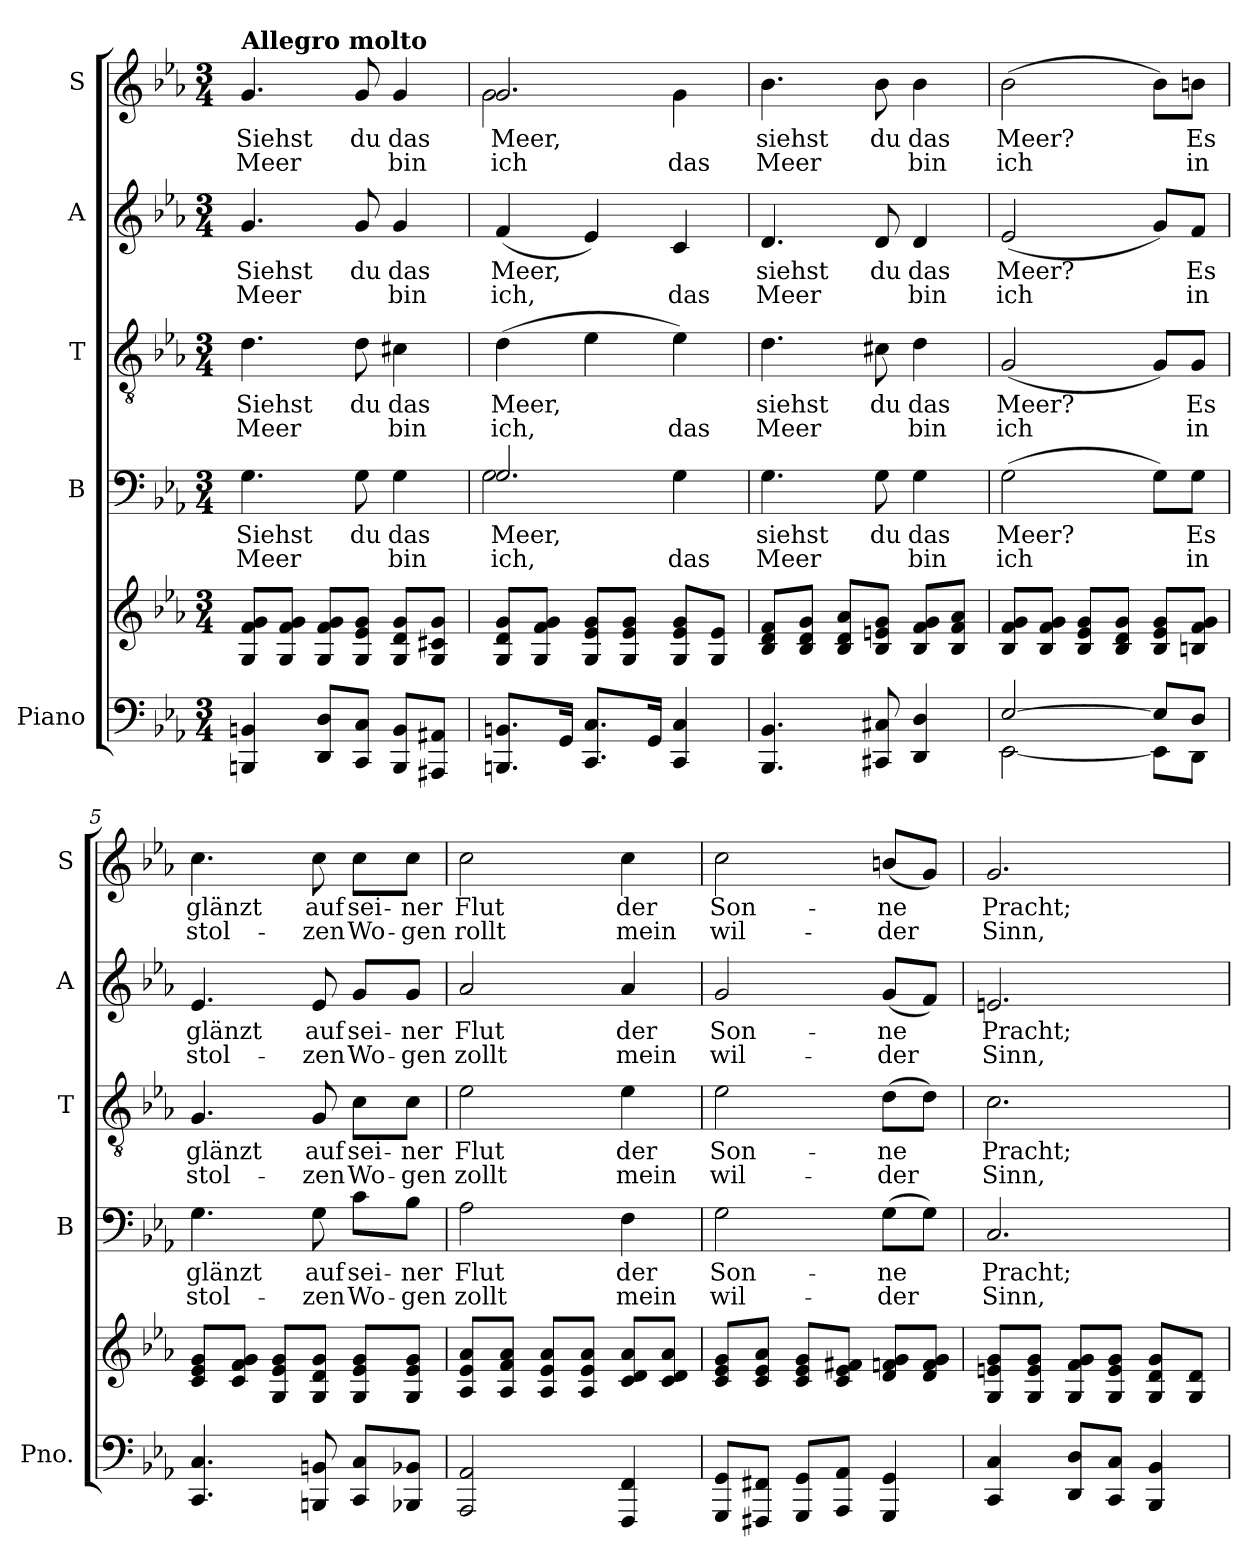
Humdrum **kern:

**kern	**kern	**kern	**text	**text	**kern	**text	**text	**kern	**text	**text	**kern	**text	**text
*part5	*part5	*part4	*part4	*part4	*part3	*part3	*part3	*part2	*part2	*part2	*part1	*part1	*part1
*staff6	*staff5	*staff4	*staff4	*staff4	*staff3	*staff3	*staff3	*staff2	*staff2	*staff2	*staff1	*staff1	*staff1
*I"Piano	*	*I"B	*	*	*I"T	*	*	*I"A	*	*	*I"S	*	*
*I'Pno.	*	*I'B	*	*	*I'T	*	*	*I'A	*	*	*I'S	*	*
*clefF4	*clefG2	*clefF4	*	*	*clefGv2	*	*	*clefG2	*	*	*clefG2	*	*
*k[b-e-a-]	*k[b-e-a-]	*k[b-e-a-]	*	*	*k[b-e-a-]	*	*	*k[b-e-a-]	*	*	*k[b-e-a-]	*	*
*c:	*c:	*c:	*	*	*c:	*	*	*c:	*	*	*c:	*	*
*M3/4	*M3/4	*M3/4	*	*	*M3/4	*	*	*M3/4	*	*	*M3/4	*	*
*MM120	*MM120	*MM120	*	*	*MM120	*	*	*MM120	*	*	*MM120	*	*
=1	=1	=1	=1	=1	=1	=1	=1	=1	=1	=1	=1	=1	=1
!	!	!	!	!	!	!	!	!	!	!	!LO:TX:a:B:t=Allegro molto	!	!
!	!	!	!LO:LY:b	!LO:LY:b	!	!LO:LY:b	!LO:LY:b	!	!LO:LY:b	!LO:LY:b	!	!LO:LY:b	!LO:LY:b
4BBBn/ 4BBn/	8G/ 8f/ 8g/L	4.G\	Siehst	Meer	4.d\	Siehst	Meer	4.g/	Siehst	Meer	4.g/	Siehst	Meer
.	8G/ 8f/ 8g/J	.	.	.	.	.	.	.	.	.	.	.	.
8DD/ 8D/L	8G/ 8f/ 8g/L	.	.	.	.	.	.	.	.	.	.	.	.
!	!	!	!LO:LY:b	!	!	!LO:LY:b	!	!	!LO:LY:b	!	!	!LO:LY:b	!
8CC/ 8C/J	8G/ 8e-/ 8g/J	8G\	du	.	8d\	du	.	8g/	du	.	8g/	du	.
!	!	!	!LO:LY:b	!LO:LY:b	!	!LO:LY:b	!LO:LY:b	!	!LO:LY:b	!LO:LY:b	!	!LO:LY:b	!LO:LY:b
8BBB/ 8BB/L	8G/ 8d/ 8g/L	4G\	das	bin	4c#X\	das	bin	4g/	das	bin	4g/	das	bin
8AAA#X/ 8AA#X/J	8G/ 8c#X/ 8g/J	.	.	.	.	.	.	.	.	.	.	.	.
=2	=2	=2	=2	=2	=2	=2	=2	=2	=2	=2	=2	=2	=2
!	!	!	!LO:LY:b	!LO:LY:b	!	!LO:LY:b	!LO:LY:b	!	!LO:LY:b	!LO:LY:b	!	!LO:LY:b	!LO:LY:b
*	*	*^	*	*	*	*	*	*	*	*	*^	*	*
8.BBBn/ 8.BBn/L	8G/ 8d/ 8g/L	2.G/	2G\	Meer,	ich,	(>4d\	Meer,	ich,	(<4f/	Meer,	ich,	2.g/	2g\	Meer,	ich
.	8G/ 8f/ 8g/J	.	.	.	.	.	.	.	.	.	.	.	.	.	.
16GG/Jk	.	.	.	.	.	.	.	.	.	.	.	.	.	.	.
8.CC/ 8.C/L	8G/ 8e-/ 8g/L	.	.	.	.	4e-\	.	.	4e-/)	.	.	.	.	.	.
.	8G/ 8e-/ 8g/J	.	.	.	.	.	.	.	.	.	.	.	.	.	.
16GG/Jk	.	.	.	.	.	.	.	.	.	.	.	.	.	.	.
!	!	!	!	!	!LO:LY:b	!	!	!LO:LY:b	!	!	!LO:LY:b	!	!	!	!LO:LY:b
4CC/ 4C/	8G/ 8e-/ 8g/L	.	4G\	.	das	4e-\)	.	das	4c/	.	das	.	4g\	.	das
.	8G/ 8e-/J	.	.	.	.	.	.	.	.	.	.	.	.	.	.
*	*	*v	*v	*	*	*	*	*	*	*	*	*v	*v	*	*
=3	=3	=3	=3	=3	=3	=3	=3	=3	=3	=3	=3	=3	=3
!	!	!	!LO:LY:b	!LO:LY:b	!	!LO:LY:b	!LO:LY:b	!	!LO:LY:b	!LO:LY:b	!	!LO:LY:b	!LO:LY:b
4.BBB-/ 4.BB-/	8B-/ 8d/ 8f/L	4.G\	siehst	Meer	4.d\	siehst	Meer	4.d/	siehst	Meer	4.b-\	siehst	Meer
.	8B-/ 8d/ 8g/J	.	.	.	.	.	.	.	.	.	.	.	.
.	8B-/ 8d/ 8a-/L	.	.	.	.	.	.	.	.	.	.	.	.
!	!	!	!LO:LY:b	!	!	!LO:LY:b	!	!	!LO:LY:b	!	!	!LO:LY:b	!
8CC#X/ 8C#X/	8B-/ 8en/ 8g/J	8G\	du	.	8c#X\	du	.	8d/	du	.	8b-\	du	.
!	!	!	!LO:LY:b	!LO:LY:b	!	!LO:LY:b	!LO:LY:b	!	!LO:LY:b	!LO:LY:b	!	!LO:LY:b	!LO:LY:b
4DD/ 4D/	8B-/ 8f/ 8g/L	4G\	das	bin	4d\	das	bin	4d/	das	bin	4b-\	das	bin
.	8B-/ 8f/ 8a-/J	.	.	.	.	.	.	.	.	.	.	.	.
=4	=4	=4	=4	=4	=4	=4	=4	=4	=4	=4	=4	=4	=4
*^	*	*	*	*	*	*	*	*	*	*	*	*	*
!	!	!	!	!LO:LY:b	!LO:LY:b	!	!LO:LY:b	!LO:LY:b	!	!LO:LY:b	!LO:LY:b	!	!LO:LY:b	!LO:LY:b
[2E-/	[2EE-\	8B-/ 8f/ 8g/L	(>2G\	Meer?	ich	(<2G/	Meer?	ich	(<2e-/	Meer?	ich	(>2b-\	Meer?	ich
.	.	8B-/ 8f/ 8g/J	.	.	.	.	.	.	.	.	.	.	.	.
.	.	8B-/ 8e-/ 8g/L	.	.	.	.	.	.	.	.	.	.	.	.
.	.	8B-/ 8d/ 8g/J	.	.	.	.	.	.	.	.	.	.	.	.
8E-/L]	8EE-\L]	8B-/ 8e-/ 8g/L	8G\L)	.	.	8G/L)	.	.	8g/L)	.	.	8b-\L)	.	.
!	!	!	!	!LO:LY:b	!LO:LY:b	!	!LO:LY:b	!LO:LY:b	!	!LO:LY:b	!LO:LY:b	!	!LO:LY:b	!LO:LY:b
8D/J	8DD\J	8Bn/ 8f/ 8g/J	8G\J	Es	in	8G/J	Es	in	8f/J	Es	in	8bn\J	Es	in
!!LO:PB:g=z
=5	=5	=5	=5	=5	=5	=5	=5	=5	=5	=5	=5	=5	=5	=5
!	!	!	!	!LO:LY:b	!LO:LY:b	!	!LO:LY:b	!LO:LY:b	!	!LO:LY:b	!LO:LY:b	!	!LO:LY:b	!LO:LY:b
*v	*v	*	*	*	*	*	*	*	*	*	*	*	*	*
4.CC/ 4.C/	8c/ 8e-/ 8g/L	4.G\	glänzt	stol-	4.G/	glänzt	stol-	4.e-/	glänzt	stol-	4.cc\	glänzt	stol-
.	8c/ 8f/ 8g/J	.	.	.	.	.	.	.	.	.	.	.	.
.	8G/ 8e-/ 8g/L	.	.	.	.	.	.	.	.	.	.	.	.
!	!	!	!LO:LY:b	!LO:LY:b	!	!LO:LY:b	!LO:LY:b	!	!LO:LY:b	!LO:LY:b	!	!LO:LY:b	!LO:LY:b
8BBBn/ 8BBn/	8G/ 8d/ 8g/J	8G\	auf	-zen	8G/	auf	-zen	8e-/	auf	-zen	8cc\	auf	-zen
!	!	!	!LO:LY:b	!LO:LY:b	!	!LO:LY:b	!LO:LY:b	!	!LO:LY:b	!LO:LY:b	!	!LO:LY:b	!LO:LY:b
8CC/ 8C/L	8G/ 8e-/ 8g/L	8c\L	sei-	Wo-	8c\L	sei-	Wo-	8g/L	sei-	Wo-	8cc\L	sei-	Wo-
!	!	!	!LO:LY:b	!LO:LY:b	!	!LO:LY:b	!LO:LY:b	!	!LO:LY:b	!LO:LY:b	!	!LO:LY:b	!LO:LY:b
8BBB-X/ 8BB-X/J	8G/ 8e-/ 8g/J	8B-\J	-ner	-gen	8c\J	-ner	-gen	8g/J	-ner	-gen	8cc\J	-ner	-gen
=6	=6	=6	=6	=6	=6	=6	=6	=6	=6	=6	=6	=6	=6
!	!	!	!LO:LY:b	!LO:LY:b	!	!LO:LY:b	!LO:LY:b	!	!LO:LY:b	!LO:LY:b	!	!LO:LY:b	!LO:LY:b
2AAA-/ 2AA-/	8A-/ 8e-/ 8a-/L	2A-\	Flut	zollt	2e-\	Flut	zollt	2a-/	Flut	zollt	2cc\	Flut	rollt
.	8A-/ 8f/ 8a-/J	.	.	.	.	.	.	.	.	.	.	.	.
.	8A-/ 8e-/ 8a-/L	.	.	.	.	.	.	.	.	.	.	.	.
.	8A-/ 8e-/ 8a-/J	.	.	.	.	.	.	.	.	.	.	.	.
!	!	!	!LO:LY:b	!LO:LY:b	!	!LO:LY:b	!LO:LY:b	!	!LO:LY:b	!LO:LY:b	!	!LO:LY:b	!LO:LY:b
4FFF/ 4FF/	8c/ 8d/ 8a-/L	4F\	der	mein	4e-\	der	mein	4a-/	der	mein	4cc\	der	mein
.	8c/ 8d/ 8a-/J	.	.	.	.	.	.	.	.	.	.	.	.
=7	=7	=7	=7	=7	=7	=7	=7	=7	=7	=7	=7	=7	=7
!	!	!	!LO:LY:b	!LO:LY:b	!	!LO:LY:b	!LO:LY:b	!	!LO:LY:b	!LO:LY:b	!	!LO:LY:b	!LO:LY:b
8GGG/ 8GG/L	8c/ 8e-/ 8g/L	2G\	Son-	wil-	2e-\	Son-	wil-	2g/	Son-	wil-	2cc\	Son-	wil-
8FFF#X/ 8FF#X/J	8c/ 8e-/ 8a-/J	.	.	.	.	.	.	.	.	.	.	.	.
8GGG/ 8GG/L	8c/ 8e-/ 8g/L	.	.	.	.	.	.	.	.	.	.	.	.
8AAA-/ 8AA-/J	8c/ 8e-/ 8f#X/J	.	.	.	.	.	.	.	.	.	.	.	.
!	!	!	!LO:LY:b	!LO:LY:b	!	!LO:LY:b	!LO:LY:b	!	!LO:LY:b	!LO:LY:b	!	!LO:LY:b	!LO:LY:b
4GGG/ 4GG/	8d/ 8fn/ 8g/L	(>8G\L	-ne	-der	(>8d\L	-ne	-der	(<8g/L	-ne	-der	(<8bn/L	-ne	-der
.	8d/ 8f/ 8g/J	8G\J)	.	.	8d\J)	.	.	8f/J)	.	.	8g/J)	.	.
=8	=8	=8	=8	=8	=8	=8	=8	=8	=8	=8	=8	=8	=8
!	!	!	!LO:LY:b	!LO:LY:b	!	!LO:LY:b	!LO:LY:b	!	!LO:LY:b	!LO:LY:b	!	!LO:LY:b	!LO:LY:b
4CC/ 4C/	8G/ 8en/ 8g/L	2.C/	Pracht;	Sinn,	2.c\	Pracht;	Sinn,	2.en/	Pracht;	Sinn,	2.g/	Pracht;	Sinn,
.	8G/ 8e/ 8g/J	.	.	.	.	.	.	.	.	.	.	.	.
8DD/ 8D/L	8G/ 8f/ 8g/L	.	.	.	.	.	.	.	.	.	.	.	.
8CC/ 8C/J	8G/ 8e/ 8g/J	.	.	.	.	.	.	.	.	.	.	.	.
4BBB-/ 4BB-/	8G/ 8d/ 8g/L	.	.	.	.	.	.	.	.	.	.	.	.
.	8G/ 8d/J	.	.	.	.	.	.	.	.	.	.	.	.
=	=	=	=	=	=	=	=	=	=	=	=	=	=
*-	*-	*-	*-	*-	*-	*-	*-	*-	*-	*-	*-	*-	*-
